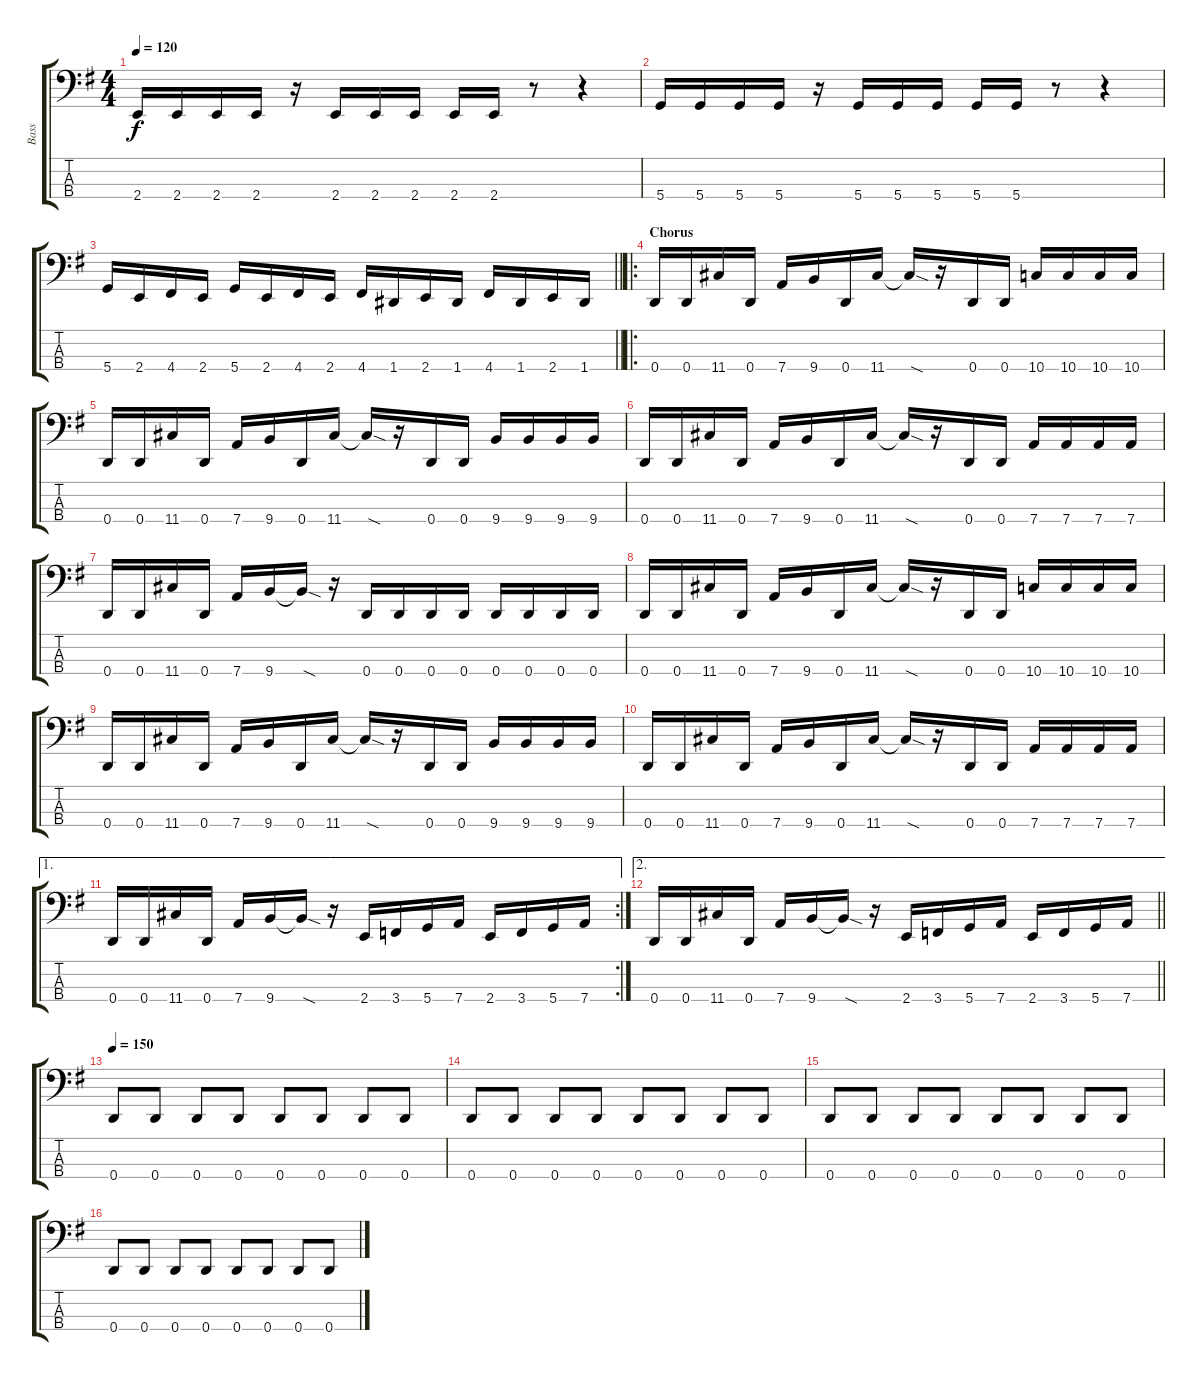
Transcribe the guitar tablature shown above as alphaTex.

\track ("Bass" "Bass") {instrument electricbasspick}
\staff {score tabs}
\tuning (G2 D2 A1 D1) {hide}
\ts (4 4)
\tempo 120
\clef f4
\ks g
2.4.16{dy f} 2.4.16 2.4.16 2.4.16 r.16 2.4.16 2.4.16 2.4.16 2.4.16 2.4.16 r.8 r.4 |
5.4.16 5.4.16 5.4.16 5.4.16 r.16 5.4.16 5.4.16 5.4.16 5.4.16 5.4.16 r.8 r.4 |
\barLineRight lightlight
5.4.16 2.4.16 4.4.16 2.4.16 5.4.16 2.4.16 4.4.16 2.4.16 4.4.16 1.4.16 2.4.16 1.4.16 4.4.16 1.4.16 2.4.16 1.4.16 |
\ro
\section ("" "Chorus")
0.4.16 0.4.16 11.4.16 0.4.16 7.4.16 9.4.16 0.4.16 11.4.16 11.4{sod t}.16 r.16 0.4.16 0.4.16 10.4.16 10.4.16 10.4.16 10.4.16 |
0.4.16 0.4.16 11.4.16 0.4.16 7.4.16 9.4.16 0.4.16 11.4.16 11.4{sod t}.16 r.16 0.4.16 0.4.16 9.4.16 9.4.16 9.4.16 9.4.16 |
0.4.16 0.4.16 11.4.16 0.4.16 7.4.16 9.4.16 0.4.16 11.4.16 11.4{sod t}.16 r.16 0.4.16 0.4.16 7.4.16 7.4.16 7.4.16 7.4.16 |
0.4.16 0.4.16 11.4.16 0.4.16 7.4.16 9.4.16 9.4{sod t}.16 r.16 0.4.16 0.4.16 0.4.16 0.4.16 0.4.16 0.4.16 0.4.16 0.4.16 |
0.4.16 0.4.16 11.4.16 0.4.16 7.4.16 9.4.16 0.4.16 11.4.16 11.4{sod t}.16 r.16 0.4.16 0.4.16 10.4.16 10.4.16 10.4.16 10.4.16 |
0.4.16 0.4.16 11.4.16 0.4.16 7.4.16 9.4.16 0.4.16 11.4.16 11.4{sod t}.16 r.16 0.4.16 0.4.16 9.4.16 9.4.16 9.4.16 9.4.16 |
0.4.16 0.4.16 11.4.16 0.4.16 7.4.16 9.4.16 0.4.16 11.4.16 11.4{sod t}.16 r.16 0.4.16 0.4.16 7.4.16 7.4.16 7.4.16 7.4.16 |
\ae 1
\rc 2
0.4.16 0.4.16 11.4.16 0.4.16 7.4.16 9.4.16 9.4{sod t}.16 r.16 2.4.16 3.4.16 5.4.16 7.4.16 2.4.16 3.4.16 5.4.16 7.4.16 |
\ae 2
\barLineRight lightlight
0.4.16 0.4.16 11.4.16 0.4.16 7.4.16 9.4.16 9.4{sod t}.16 r.16 2.4.16 3.4.16 5.4.16 7.4.16 2.4.16 3.4.16 5.4.16 7.4.16 |
\section ("" "")
\tempo 150
0.4.8{volume 5} 0.4.8 0.4.8 0.4.8 0.4.8 0.4.8 0.4.8 0.4.8 |
0.4.8 0.4.8 0.4.8 0.4.8 0.4.8 0.4.8 0.4.8 0.4.8 |
0.4.8 0.4.8 0.4.8 0.4.8 0.4.8 0.4.8 0.4.8 0.4.8 |
0.4.8 0.4.8 0.4.8 0.4.8 0.4.8 0.4.8 0.4.8 0.4.8
